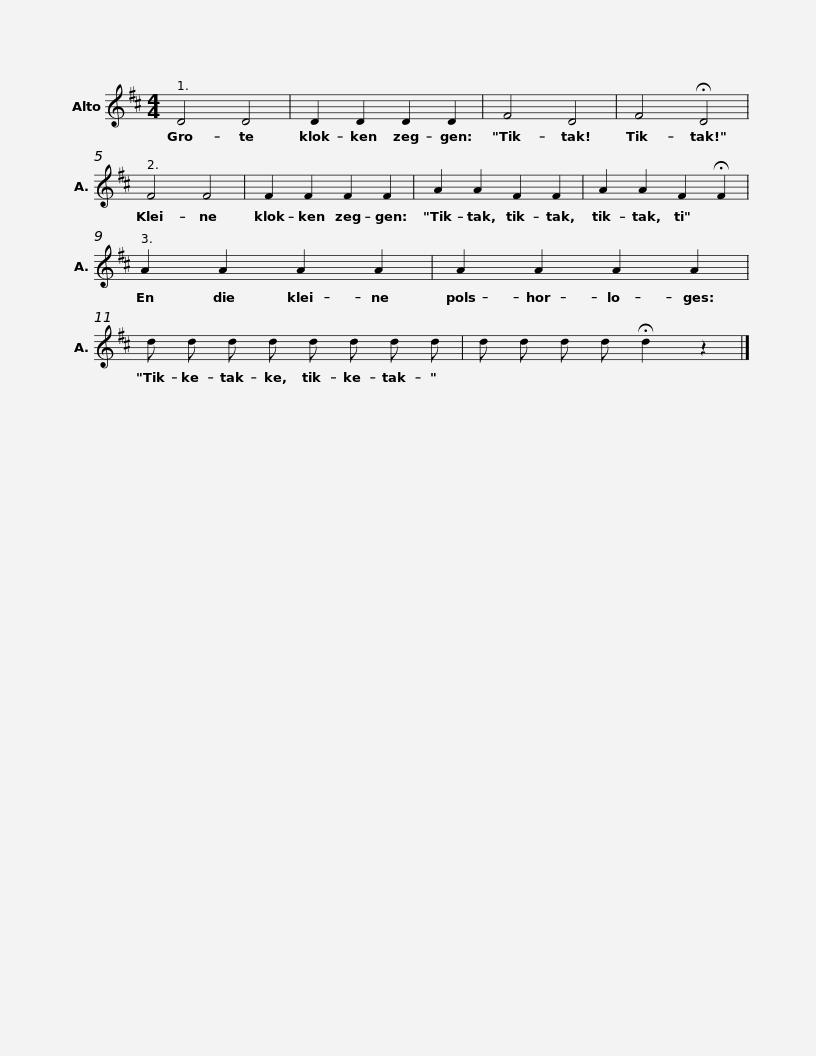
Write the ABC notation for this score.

X:1
L:1/8
M:4/4
I:linebreak $
K:D
V:1 treble
V:1
 D4 D4 | D2 D2 D2 D2 | F4 D4 | F4 !fermata!D4 | F4 F4 | %5
 F2 F2 F2 F2 |$ A2 A2 F2 F2 | A2 A2 F2 !fermata!F2 | A2 A2 A2 A2 | A2 A2 A2 A2 | %10
 d d d d d d d d |$ d d d d !fermata!d2 z2 |] %12
